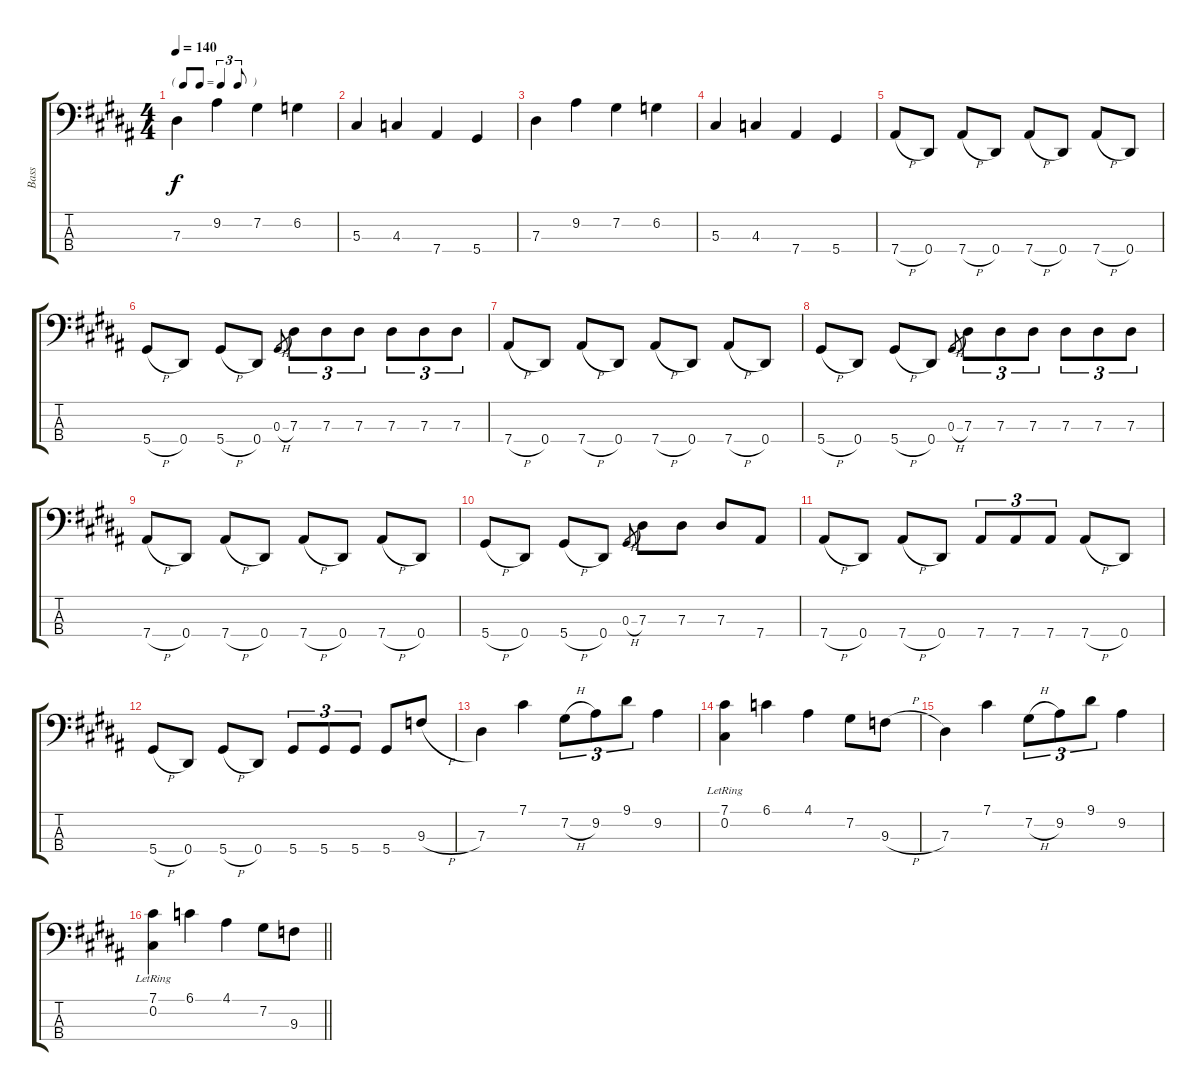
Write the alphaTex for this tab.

\track ("Bass" "Bass") {instrument electricbassfinger}
\staff {score tabs}
\tuning (Gb2 Db2 Ab1 Eb1) {hide}
\ts (4 4)
\tf triplet8th
\tempo 140
\clef f4
\ks b
7.3.4{dy f} 9.2.4 7.2.4 6.2.4 |
5.3.4 4.3.4 7.4.4 5.4.4 |
7.3.4 9.2.4 7.2.4 6.2.4 |
5.3.4 4.3.4 7.4.4 5.4.4 |
7.4{h}.8 0.4.8 7.4{h}.8 0.4.8 7.4{h}.8 0.4.8 7.4{h}.8 0.4.8 |
5.4{h}.8 0.4.8 5.4{h}.8 0.4.8 0.3{h}.8{gr} 7.3.8{tu (3 2)} 7.3.8{tu (3 2)} 7.3.8{tu (3 2)} 7.3.8{tu (3 2)} 7.3.8{tu (3 2)} 7.3.8{tu (3 2)} |
7.4{h}.8 0.4.8 7.4{h}.8 0.4.8 7.4{h}.8 0.4.8 7.4{h}.8 0.4.8 |
5.4{h}.8 0.4.8 5.4{h}.8 0.4.8 0.3{h}.8{gr} 7.3.8{tu (3 2)} 7.3.8{tu (3 2)} 7.3.8{tu (3 2)} 7.3.8{tu (3 2)} 7.3.8{tu (3 2)} 7.3.8{tu (3 2)} |
7.4{h}.8 0.4.8 7.4{h}.8 0.4.8 7.4{h}.8 0.4.8 7.4{h}.8 0.4.8 |
5.4{h}.8 0.4.8 5.4{h}.8 0.4.8 0.3{h}.8{gr} 7.3.8 7.3.8 7.3.8 7.4.8 |
7.4{h}.8 0.4.8 7.4{h}.8 0.4.8 7.4.8{tu (3 2)} 7.4.8{tu (3 2)} 7.4.8{tu (3 2)} 7.4{h}.8 0.4.8 |
5.4{h}.8 0.4.8 5.4{h}.8 0.4.8 5.4.8{tu (3 2)} 5.4.8{tu (3 2)} 5.4.8{tu (3 2)} 5.4.8 9.3{h}.8 |
7.3.4 7.1.4 7.2{h}.8{tu (3 2)} 9.2.8{tu (3 2)} 9.1.8{tu (3 2)} 9.2.4 |
(7.1 0.2{lr}).4 6.1.4 4.1.4 7.2.8 9.3{h}.8 |
7.3.4 7.1.4 7.2{h}.8{tu (3 2)} 9.2.8{tu (3 2)} 9.1.8{tu (3 2)} 9.2.4 |
\barLineRight lightlight
(7.1 0.2{lr}).4 6.1.4 4.1.4 7.2.8 9.3{h}.8
